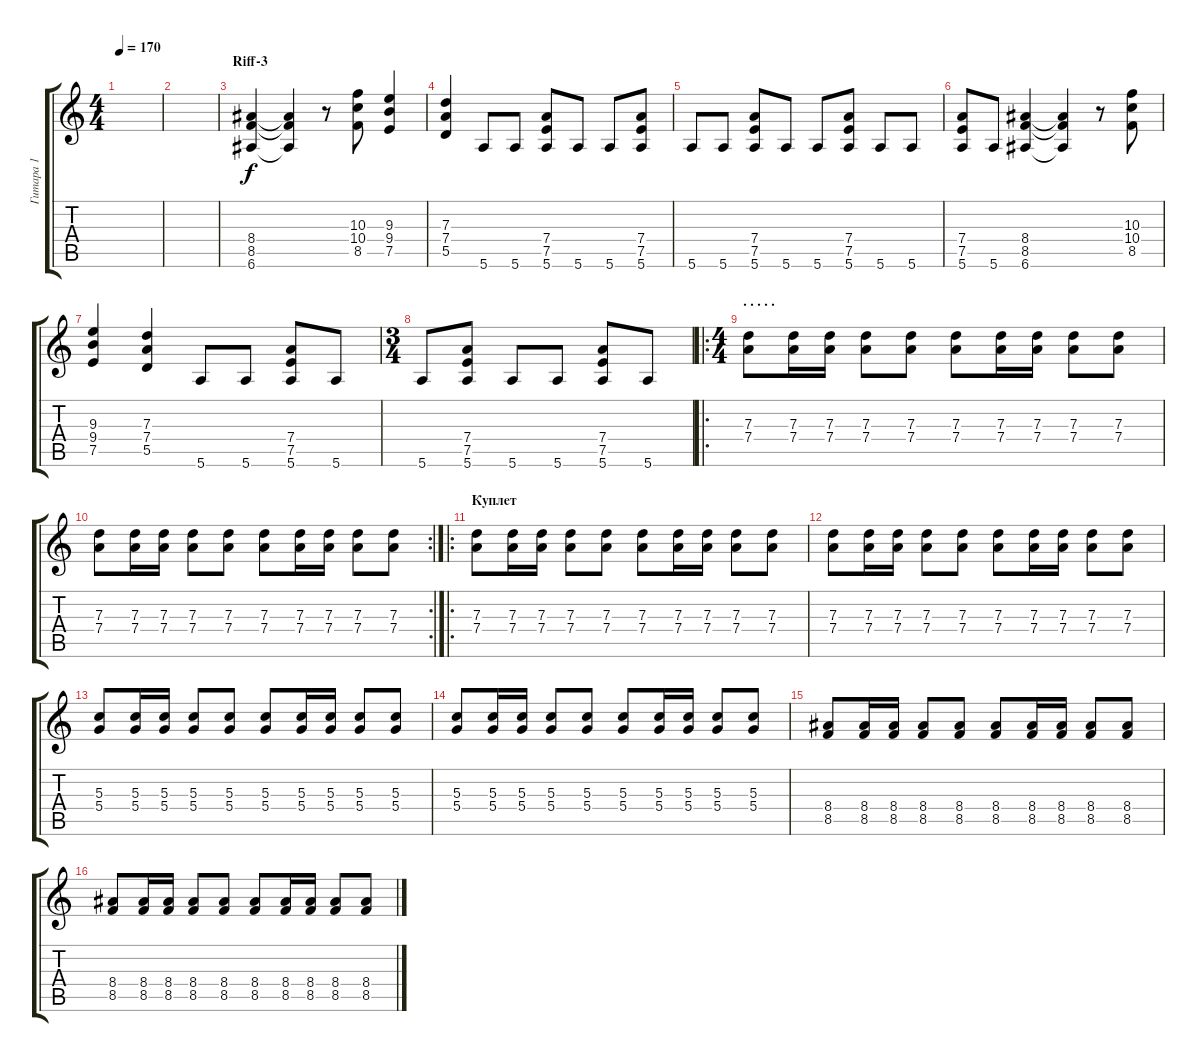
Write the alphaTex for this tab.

\track ("Гитара 1" "Гитара 1") {instrument distortionguitar}
\staff {score tabs}
\tuning (E4 B3 G3 D3 A2 E2) {hide}
\ts (4 4)
\tempo 170
\clef g2
\ks c
|
|
\section ("" "Riff-3")
(8.4 8.5 6.6).4 (8.4{t} 8.5{t} 6.6{t}).4 r.8 (10.3 10.4 8.5).8 (9.3 9.4 7.5).4 |
(7.3 7.4 5.5).4 5.6.8 5.6.8 (7.4 7.5 5.6).8 5.6.8 5.6.8 (7.4 7.5 5.6).8 |
5.6.8 5.6.8 (7.4 7.5 5.6).8 5.6.8 5.6.8 (7.4 7.5 5.6).8 5.6.8 5.6.8 |
(7.4 7.5 5.6).8 5.6.8 (8.4 8.5 6.6).4 (8.4{t} 8.5{t} 6.6{t}).4 r.8 (10.3 10.4 8.5).8 |
(9.3 9.4 7.5).4 (7.3 7.4 5.5).4 5.6.8 5.6.8 (7.4 7.5 5.6).8 5.6.8 |
\ts (3 4)
5.6.8 (7.4 7.5 5.6).8 5.6.8 5.6.8 (7.4 7.5 5.6).8 5.6.8 |
\ro
\ts (4 4)
\section ("" ". . . . .")
(7.3 7.4).8 (7.3 7.4).16 (7.3 7.4).16 (7.3 7.4).8 (7.3 7.4).8 (7.3 7.4).8 (7.3 7.4).16 (7.3 7.4).16 (7.3 7.4).8 (7.3 7.4).8 |
\rc 2
(7.3 7.4).8 (7.3 7.4).16 (7.3 7.4).16 (7.3 7.4).8 (7.3 7.4).8 (7.3 7.4).8 (7.3 7.4).16 (7.3 7.4).16 (7.3 7.4).8 (7.3 7.4).8 |
\ro
\section ("" "Куплет")
(7.3 7.4).8 (7.3 7.4).16 (7.3 7.4).16 (7.3 7.4).8 (7.3 7.4).8 (7.3 7.4).8 (7.3 7.4).16 (7.3 7.4).16 (7.3 7.4).8 (7.3 7.4).8 |
(7.3 7.4).8 (7.3 7.4).16 (7.3 7.4).16 (7.3 7.4).8 (7.3 7.4).8 (7.3 7.4).8 (7.3 7.4).16 (7.3 7.4).16 (7.3 7.4).8 (7.3 7.4).8 |
(5.3 5.4).8 (5.3 5.4).16 (5.3 5.4).16 (5.3 5.4).8 (5.3 5.4).8 (5.3 5.4).8 (5.3 5.4).16 (5.3 5.4).16 (5.3 5.4).8 (5.3 5.4).8 |
(5.3 5.4).8 (5.3 5.4).16 (5.3 5.4).16 (5.3 5.4).8 (5.3 5.4).8 (5.3 5.4).8 (5.3 5.4).16 (5.3 5.4).16 (5.3 5.4).8 (5.3 5.4).8 |
(8.4 8.5).8 (8.4 8.5).16 (8.4 8.5).16 (8.4 8.5).8 (8.4 8.5).8 (8.4 8.5).8 (8.4 8.5).16 (8.4 8.5).16 (8.4 8.5).8 (8.4 8.5).8 |
(8.4 8.5).8 (8.4 8.5).16 (8.4 8.5).16 (8.4 8.5).8 (8.4 8.5).8 (8.4 8.5).8 (8.4 8.5).16 (8.4 8.5).16 (8.4 8.5).8 (8.4 8.5).8
